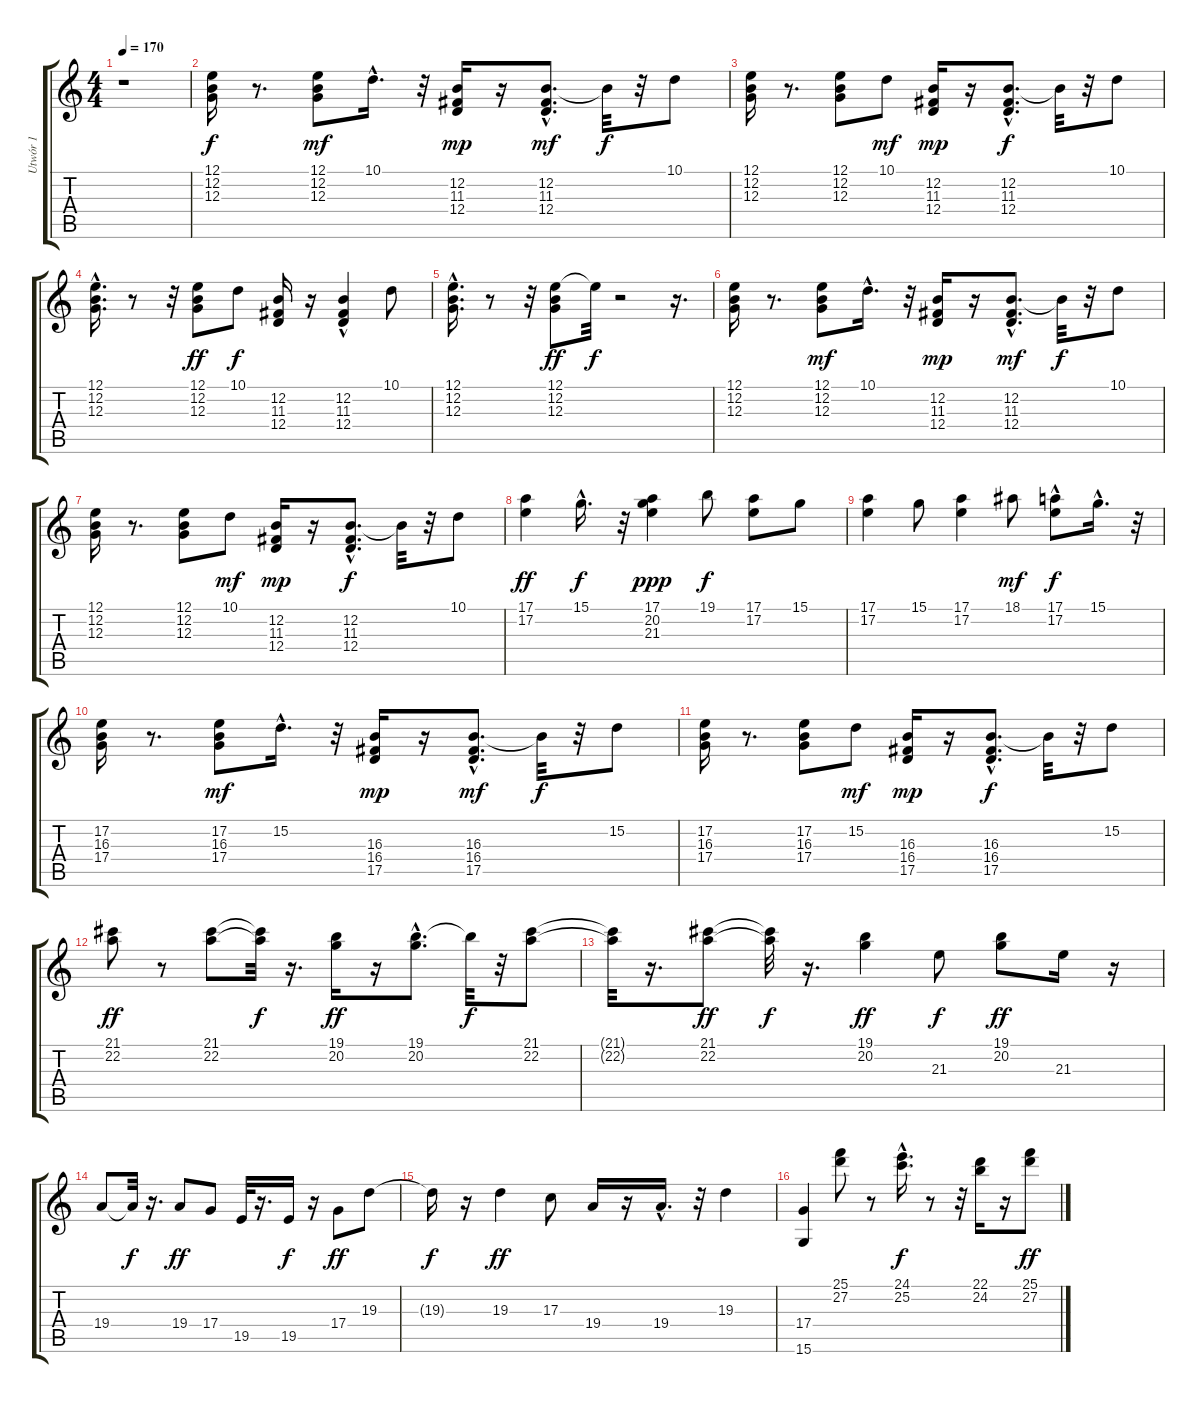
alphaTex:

\track ("Utwór 1" "Utwór 1") {instrument percussiveorgan}
\staff {score tabs}
\tuning (E4 B3 G3 D3 A2 E2) {hide}
\ts (4 4)
\tempo 170
\clef g2
\ks c
r.1{dy f instrument percussiveorgan} |
(12.1 12.2 12.3).16 r.8{d} (12.1 12.2 12.3).8{dy mf} 10.1{hac}.16{d} r.32 (12.2 11.3 12.4).16{dy mp} r.16 (12.2{hac} 11.3{hac} 12.4{hac}).8{d dy mf} 12.2{t}.32{dy f} r.32 10.1.8 |
(12.1 12.2 12.3).16 r.8{d} (12.1 12.2 12.3).8 10.1.8{dy mf} (12.2 11.3 12.4).16{dy mp} r.16 (12.2{hac} 11.3{hac} 12.4).8{d dy f} 12.2{t}.32 r.32 10.1.8 |
(12.1{hac} 12.2 12.3).16{d} r.8 r.32 (12.1 12.2 12.3).8{dy ff} 10.1.8{dy f} (12.2 11.3 12.4).16 r.16 (12.2 11.3{hac} 12.4{hac}).4 10.1.8 |
(12.1{hac} 12.2{hac} 12.3).16{d} r.8 r.32 (12.1 12.2 12.3).8{dy ff} 12.1{t}.32{dy f} r.2 r.16{d} |
(12.1 12.2 12.3).16 r.8{d} (12.1 12.2 12.3).8{dy mf} 10.1{hac}.16{d} r.32 (12.2 11.3 12.4).16{dy mp} r.16 (12.2{hac} 11.3{hac} 12.4{hac}).8{d dy mf} 12.2{t}.32{dy f} r.32 10.1.8 |
(12.1 12.2 12.3).16 r.8{d} (12.1 12.2 12.3).8 10.1.8{dy mf} (12.2 11.3 12.4).16{dy mp} r.16 (12.2{hac} 11.3{hac} 12.4).8{d dy f} 12.2{t}.32 r.32 10.1.8 |
(17.1 17.2).4{dy ff} 15.1{hac}.16{d dy f} r.32 (17.1 20.2 21.3).4{dy ppp} 19.1.8{dy f} (17.1 17.2).8 15.1.8 |
(17.1 17.2).4 15.1.8 (17.1 17.2).4 18.1.8{dy mf} (17.1 17.2{hac}).8{dy f} 15.1{hac}.16{d} r.32 |
(17.2 16.3 17.4).16 r.8{d} (17.2 16.3 17.4).8{dy mf} 15.2{hac}.16{d} r.32 (16.3 16.4 17.5).16{dy mp} r.16 (16.3{hac} 16.4{hac} 17.5{hac}).8{d dy mf} 16.3{t}.32{dy f} r.32 15.2.8 |
(17.2 16.3 17.4).16 r.8{d} (17.2 16.3 17.4).8 15.2.8{dy mf} (16.3 16.4 17.5).16{dy mp} r.16 (16.3{hac} 16.4{hac} 17.5).8{d dy f} 16.3{t}.32 r.32 15.2.8 |
(21.1 22.2).8{dy ff} r.8 (21.1 22.2).8 (21.1{t} 22.2{t}).32{dy f} r.16{d} (19.1 20.2).16{dy ff} r.16 (19.1{hac} 20.2{hac}).8{d} 19.1{t}.32{dy f} r.32 (21.1 22.2).8 |
(21.1{t} 22.2{t}).32 r.16{d} (21.1 22.2).8{dy ff} (21.1{t} 22.2{t}).32{dy f} r.16{d} (19.1 20.2).4{dy ff} 21.3.8{dy f} (19.1 20.2).8{dy ff} 21.3.16 r.16 |
19.4.8 19.4{t}.32{dy f} r.16{d} 19.4.8{dy ff} 17.4.8 19.5.32 r.16{d} 19.5.16{dy f} r.16 17.4.8{dy ff} 19.3.8 |
19.3{t}.16{dy f} r.16 19.3.4{dy ff} 17.3.8 19.4.16 r.16 19.4{hac}.16{d} r.32 19.3.4 |
(17.4 15.6).4 (25.1 27.2).8 r.8 (24.1{hac} 25.2).16{d dy f} r.8 r.32 (22.1 24.2).16 r.16 (25.1 27.2).8{dy ff}
